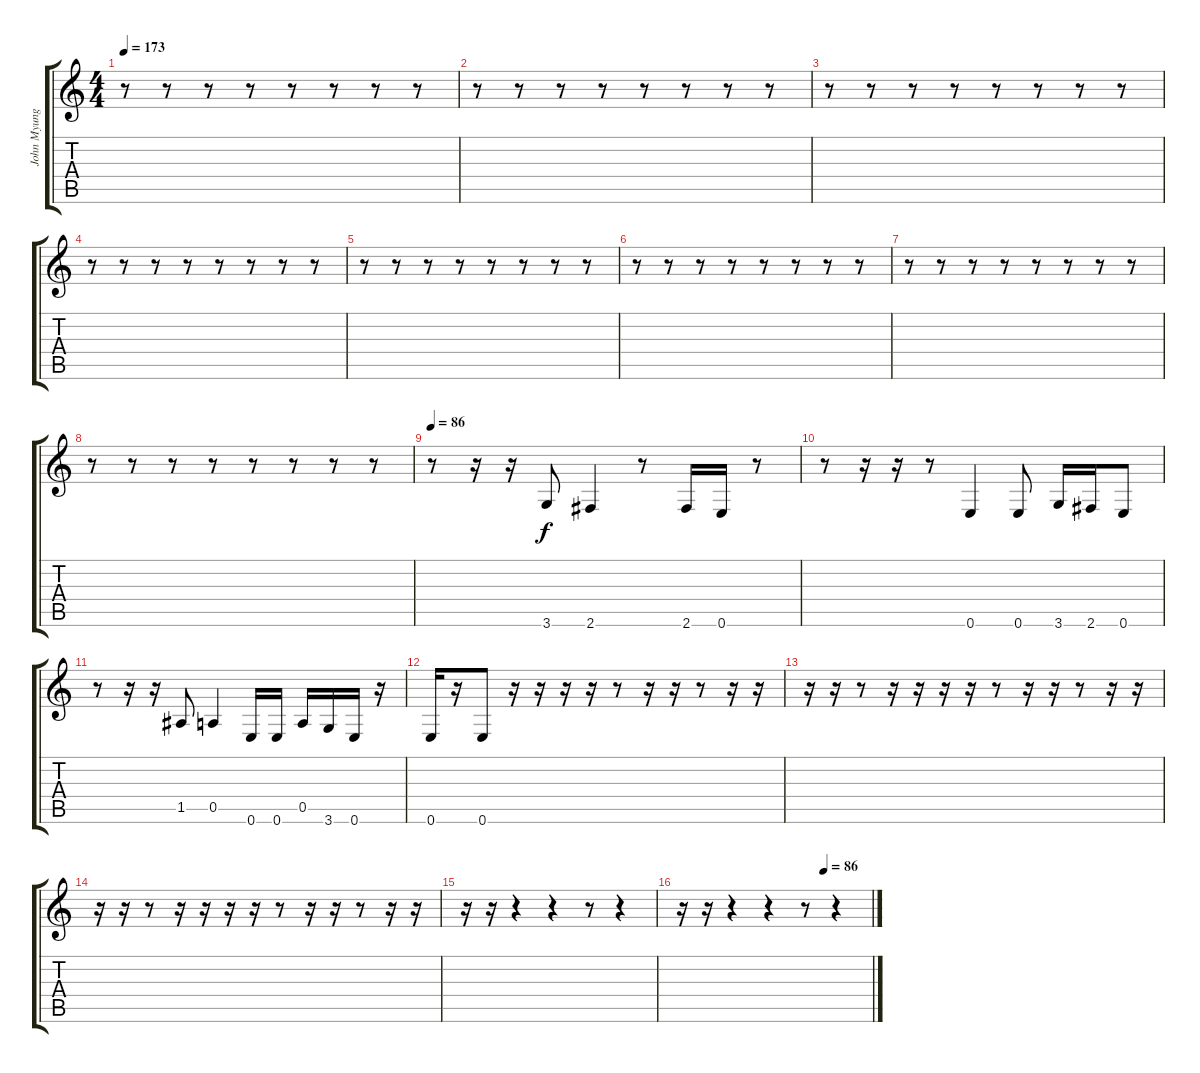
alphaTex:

\track ("John Myung" "John Myung") {instrument electricbassfinger}
\staff {score tabs}
\tuning (E4 B3 G3 D3 A2 E2) {hide}
\ts (4 4)
\tempo 173
\clef g2
\ks c
r.8{dy f} r.8 r.8 r.8 r.8 r.8 r.8 r.8 |
r.8 r.8 r.8 r.8 r.8 r.8 r.8 r.8 |
r.8 r.8 r.8 r.8 r.8 r.8 r.8 r.8 |
r.8 r.8 r.8 r.8 r.8 r.8 r.8 r.8 |
r.8 r.8 r.8 r.8 r.8 r.8 r.8 r.8 |
r.8 r.8 r.8 r.8 r.8 r.8 r.8 r.8 |
r.8 r.8 r.8 r.8 r.8 r.8 r.8 r.8 |
r.8 r.8 r.8 r.8 r.8 r.8 r.8 r.8 |
\tempo 86
r.8 r.16 r.16 3.6.8 2.6.4 r.8 2.6.16 0.6.16 r.8 |
r.8 r.16 r.16 r.8 0.6.4 0.6.8 3.6.16 2.6.16 0.6.8 |
r.8 r.16 r.16 1.5.8 0.5.4 0.6.16 0.6.16 0.5.16 3.6.16 0.6.16 r.16 |
0.6.16 r.16 0.6.8 r.16 r.16 r.16 r.16 r.8 r.16 r.16 r.8 r.16 r.16 |
r.16 r.16 r.8 r.16 r.16 r.16 r.16 r.8 r.16 r.16 r.8 r.16 r.16 |
r.16 r.16 r.8 r.16 r.16 r.16 r.16 r.8 r.16 r.16 r.8 r.16 r.16 |
r.16 r.16 r.4 r.4 r.8 r.4 |
\tempo (86 0.75)
r.16 r.16 r.4 r.4 r.8 r.4
